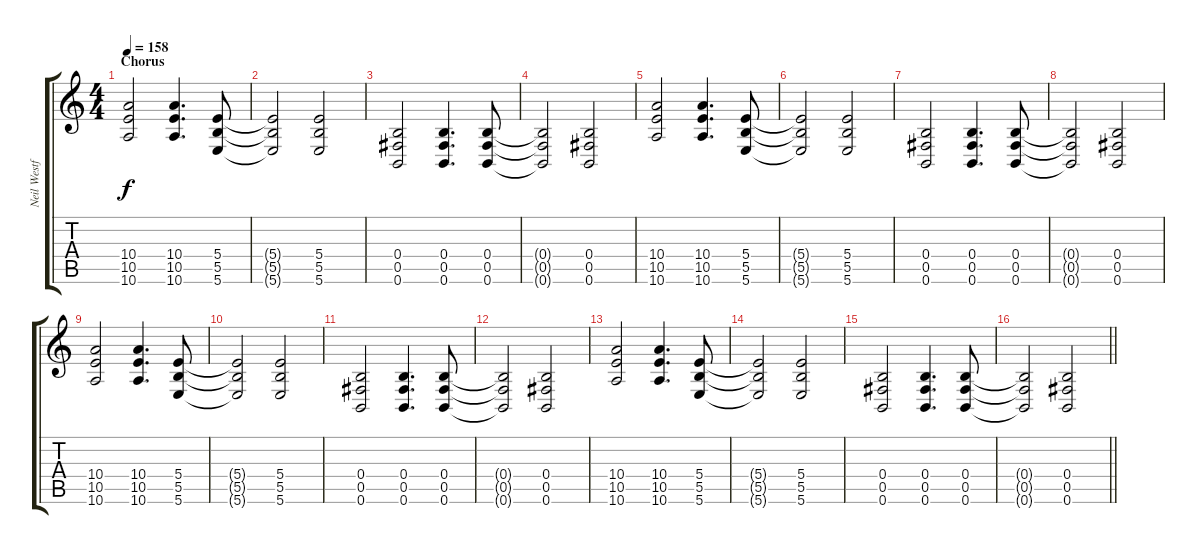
\track ("Neil Westfall" "Neil Westf") {instrument distortionguitar}
\staff {score tabs}
\tuning (Db4 Ab3 E3 B2 Gb2 B1) {hide}
\ts (4 4)
\section ("" "Chorus")
\tempo 158
\clef g2
\ks c
(10.4 10.5 10.6).2{dy f volume 15} (10.4 10.5 10.6).4{d} (5.4 5.5 5.6).8 |
(5.4{t} 5.5{t} 5.6{t}).2 (5.4 5.5 5.6).2 |
(0.4 0.5 0.6).2 (0.4 0.5 0.6).4{d} (0.4 0.5 0.6).8 |
(0.4{t} 0.5{t} 0.6{t}).2 (0.4 0.5 0.6).2 |
(10.4 10.5 10.6).2 (10.4 10.5 10.6).4{d} (5.4 5.5 5.6).8 |
(5.4{t} 5.5{t} 5.6{t}).2 (5.4 5.5 5.6).2 |
(0.4 0.5 0.6).2 (0.4 0.5 0.6).4{d} (0.4 0.5 0.6).8 |
(0.4{t} 0.5{t} 0.6{t}).2 (0.4 0.5 0.6).2 |
(10.4 10.5 10.6).2 (10.4 10.5 10.6).4{d} (5.4 5.5 5.6).8 |
(5.4{t} 5.5{t} 5.6{t}).2 (5.4 5.5 5.6).2 |
(0.4 0.5 0.6).2 (0.4 0.5 0.6).4{d} (0.4 0.5 0.6).8 |
(0.4{t} 0.5{t} 0.6{t}).2 (0.4 0.5 0.6).2 |
(10.4 10.5 10.6).2 (10.4 10.5 10.6).4{d} (5.4 5.5 5.6).8 |
(5.4{t} 5.5{t} 5.6{t}).2 (5.4 5.5 5.6).2 |
(0.4 0.5 0.6).2 (0.4 0.5 0.6).4{d} (0.4 0.5 0.6).8 |
\barLineRight lightlight
(0.4{t} 0.5{t} 0.6{t}).2 (0.4 0.5 0.6).2
